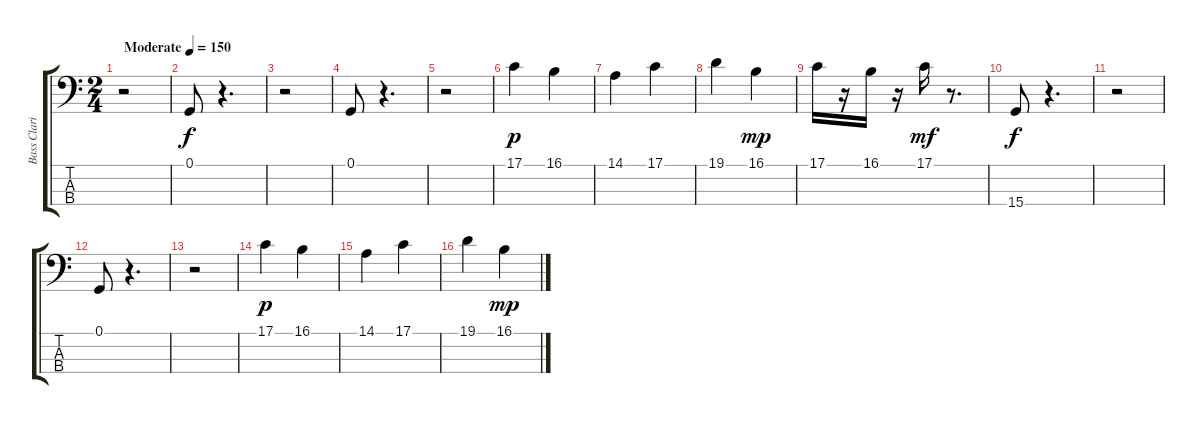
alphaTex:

\track ("Bass Clarinet" "Bass Clari") {instrument clarinet}
\staff {score tabs}
\tuning (G2 D2 A1 E1) {hide}
\ts (2 4)
\tempo (150 "Moderate")
\clef f4
\ks c
r.2{dy f instrument clarinet} |
0.1.8 r.4{d} |
r.2 |
0.1.8 r.4{d} |
r.2 |
17.1.4{dy p} 16.1.4 |
14.1.4 17.1.4 |
19.1.4 16.1.4{dy mp} |
17.1.16 r.16 16.1.16 r.16 17.1.16{dy mf} r.8{d} |
15.4.8{dy f} r.4{d} |
r.2 |
0.1.8 r.4{d} |
r.2 |
17.1.4{dy p} 16.1.4 |
14.1.4 17.1.4 |
19.1.4 16.1.4{dy mp}
